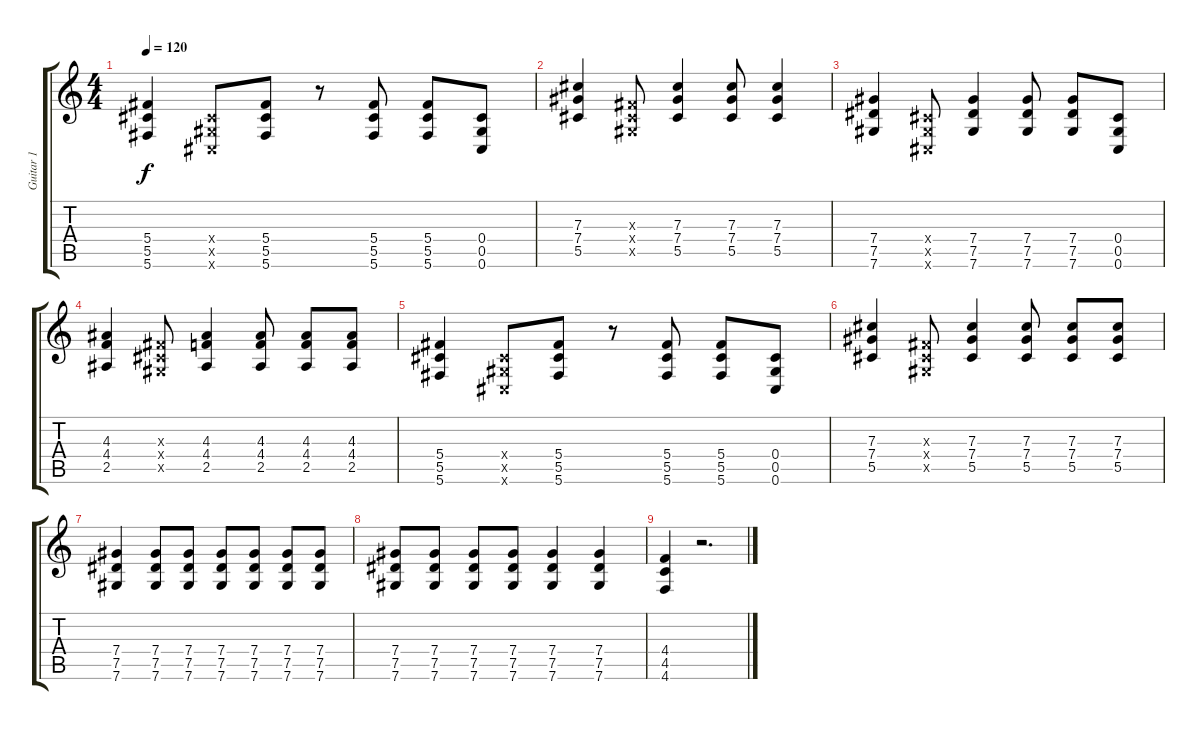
\track ("Guitar 1" "Guitar 1") {instrument acousticguitarsteel}
\staff {score tabs}
\tuning (Eb4 Bb3 Gb3 Db3 Ab2 Db2) {hide}
\ts (4 4)
\tempo 120
\clef g2
\ks c
(5.4 5.5 5.6).4{dy f} (0.4{x} 0.5{x} 0.6{x}).8 (5.4 5.5 5.6).8 r.8 (5.4 5.5 5.6).8 (5.4 5.5 5.6).8 (0.4 0.5 0.6).8 |
(7.3 7.4 5.5).4 (0.3{x} 0.4{x} 0.5{x}).8 (7.3 7.4 5.5).4 (7.3 7.4 5.5).8 (7.3 7.4 5.5).4 |
(7.4 7.5 7.6).4 (0.4{x} 0.5{x} 0.6{x}).8 (7.4 7.5 7.6).4 (7.4 7.5 7.6).8 (7.4 7.5 7.6).8 (0.4 0.5 0.6).8 |
(4.3 4.4 2.5).4 (0.3{x} 0.4{x} 0.5{x}).8 (4.3 4.4 2.5).4 (4.3 4.4 2.5).8 (4.3 4.4 2.5).8 (4.3 4.4 2.5).8 |
(5.4 5.5 5.6).4 (0.4{x} 0.5{x} 0.6{x}).8 (5.4 5.5 5.6).8 r.8 (5.4 5.5 5.6).8 (5.4 5.5 5.6).8 (0.4 0.5 0.6).8 |
(7.3 7.4 5.5).4 (0.3{x} 0.4{x} 0.5{x}).8 (7.3 7.4 5.5).4 (7.3 7.4 5.5).8 (7.3 7.4 5.5).8 (7.3 7.4 5.5).8 |
(7.4 7.5 7.6).4 (7.4 7.5 7.6).8 (7.4 7.5 7.6).8 (7.4 7.5 7.6).8 (7.4 7.5 7.6).8 (7.4 7.5 7.6).8 (7.4 7.5 7.6).8 |
(7.4 7.5 7.6).8 (7.4 7.5 7.6).8 (7.4 7.5 7.6).8 (7.4 7.5 7.6).8 (7.4 7.5 7.6).4 (7.4 7.5 7.6).4 |
(4.4 4.5 4.6).4 r.2{d}
